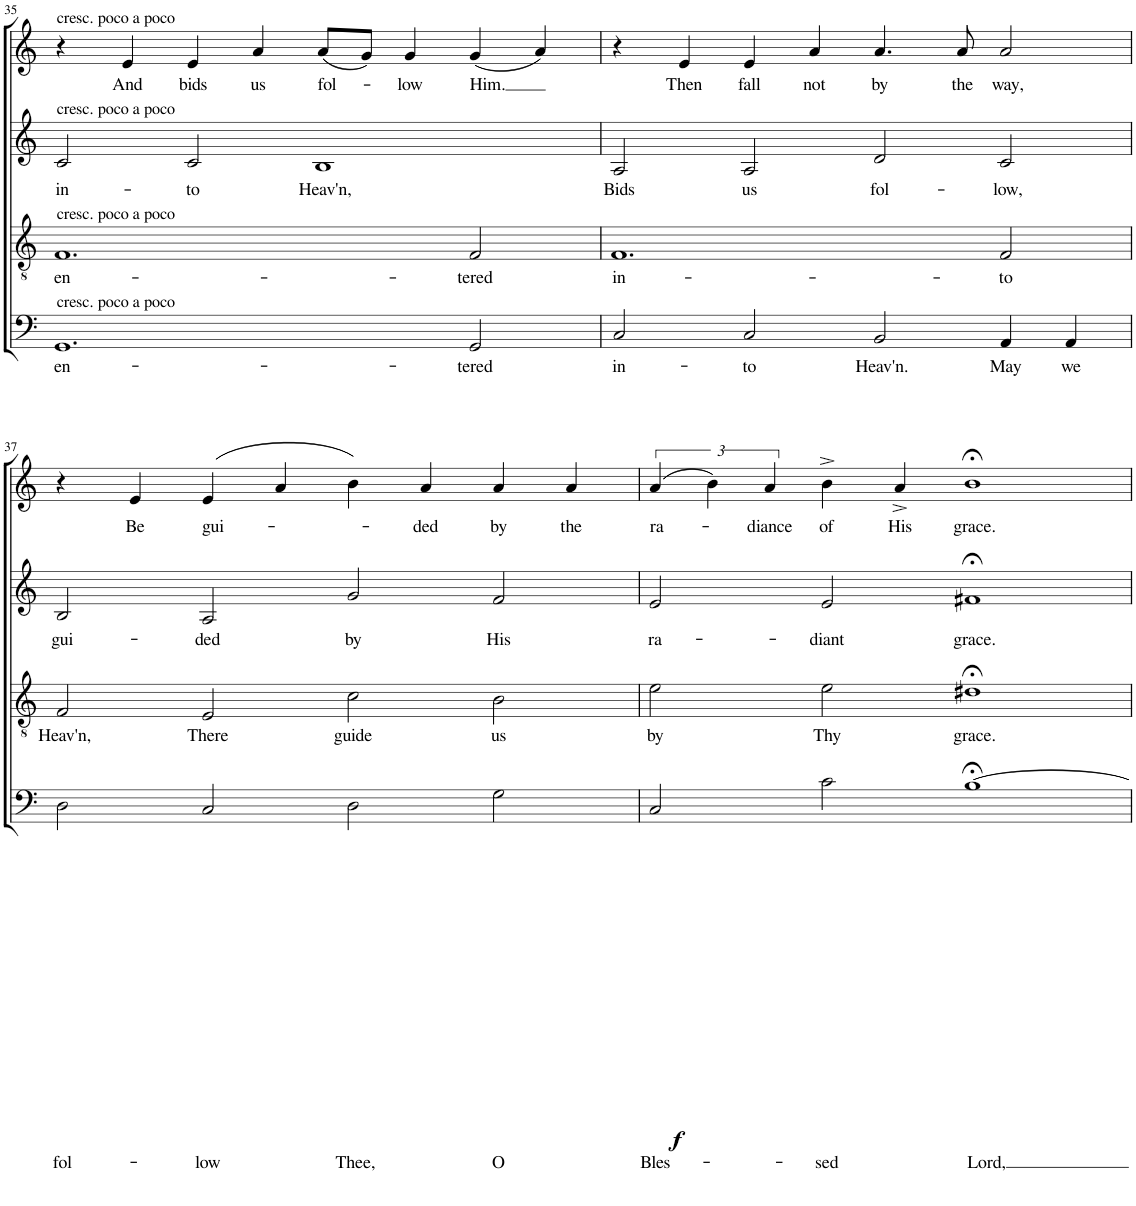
**kern	**text	**dynam	**kern	**text	**kern	**text	**kern	**text
*part4	*part4	*part4	*part3	*part3	*part2	*part2	*part1	*part1
*staff4	*staff4	*staff4	*staff3	*staff3	*staff2	*staff2	*staff1	*staff1
*I"BASS	*	*	*I"TENOR	*	*I"ALTO	*	*I"SOPRANO	*
!!LO:PB:g=z
*clefF4	*	*	*clefGv2	*	*clefG2	*	*clefG2	*
*	*	*	*Trd1c2	*	*	*	*	*
*k[]	*	*	*k[]	*	*k[]	*	*k[]	*
*M4/2	*	*	*M4/2	*	*M4/2	*	*M4/2	*
=35	=35	=35	=35	=35	=35	=35	=35	=35
!	!	!	!	!	!	!	!LO:TX:a:t=cresc. poco a poco	!
!	!	!	!	!	!LO:TX:a:t=cresc. poco a poco	!	!	!
!	!	!	!LO:TX:a:t=cresc. poco a poco	!	!	!	!	!
!LO:TX:a:t=cresc. poco a poco	!	!	!	!	!	!	!	!
!	!LO:LY:b	!	!	!LO:LY:b	!	!LO:LY:b	!	!
1.GG	en-	.	1.F	en-	2c/	in-	4r	.
!	!	!	!	!	!	!	!	!LO:LY:b
.	.	.	.	.	.	.	4e/	And
!	!	!	!	!	!	!LO:LY:b	!	!LO:LY:b
.	.	.	.	.	2c/	-to	4e/	bids
!	!	!	!	!	!	!	!	!LO:LY:b
.	.	.	.	.	.	.	4a/	us
!	!	!	!	!	!	!LO:LY:b	!	!LO:LY:b
.	.	.	.	.	1B	Heav'n,	(8a/L	fol-
.	.	.	.	.	.	.	8g/J)	.
!	!	!	!	!	!	!	!	!LO:LY:b
.	.	.	.	.	.	.	4g/	-low
!	!LO:LY:b	!	!	!LO:LY:b	!	!	!	!LO:LY:b
2GG/	-tered	.	2F/	-tered	.	.	(4g/	Him.
.	.	.	.	.	.	.	4a/)	.
=36	=36	=36	=36	=36	=36	=36	=36	=36
!	!LO:LY:b	!	!	!LO:LY:b	!	!LO:LY:b	!	!
2C/	in-	.	1.F	in-	2A/	Bids	4r	.
!	!	!	!	!	!	!	!	!LO:LY:b
.	.	.	.	.	.	.	4e/	Then
!	!LO:LY:b	!	!	!	!	!LO:LY:b	!	!LO:LY:b
2C/	-to	.	.	.	2A/	us	4e/	fall
!	!	!	!	!	!	!	!	!LO:LY:b
.	.	.	.	.	.	.	4a/	not
!	!LO:LY:b	!	!	!	!	!LO:LY:b	!	!LO:LY:b
2BB/	Heav'n.	.	.	.	2d/	fol-	4.a/	by
!	!	!	!	!	!	!	!	!LO:LY:b
.	.	.	.	.	.	.	8a/	the
!	!LO:LY:b	!	!	!LO:LY:b	!	!LO:LY:b	!	!LO:LY:b
4AA/	May	.	2F/	-to	2c/	-low,	2a/	way,
!	!LO:LY:b	!	!	!	!	!	!	!
4AA/	we	.	.	.	.	.	.	.
!!LO:LB:g=z
=37	=37	=37	=37	=37	=37	=37	=37	=37
!	!LO:LY:b	!	!	!LO:LY:b	!	!LO:LY:b	!	!
2D\	fol-	.	2F/	Heav'n,	2B/	gui-	4r	.
!	!	!	!	!	!	!	!	!LO:LY:b
.	.	.	.	.	.	.	4e/	Be
!	!LO:LY:b	!	!	!LO:LY:b	!	!LO:LY:b	!	!LO:LY:b
2C/	-low	.	2E/	There	2A/	-ded	(4e/	gui-
.	.	.	.	.	.	.	4a/	.
!	!LO:LY:b	!	!	!LO:LY:b	!	!LO:LY:b	!	!
2D\	Thee,	.	2c\	guide	2g/	by	4b\)	.
!	!	!	!	!	!	!	!	!LO:LY:b
.	.	.	.	.	.	.	4a/	-ded
!	!LO:LY:b	!	!	!LO:LY:b	!	!LO:LY:b	!	!LO:LY:b
2G\	O	.	2B\	us	2f/	His	4a/	by
!	!	!	!	!	!	!	!	!LO:LY:b
.	.	.	.	.	.	.	4a/	the
=38	=38	=38	=38	=38	=38	=38	=38	=38
!	!LO:LY:b	!LO:DY:b	!	!LO:LY:b	!	!LO:LY:b	!	!LO:LY:b
2C/	Bles-	f	2e\	by	2e/	ra-	(6a/	ra-
.	.	.	.	.	.	.	6b\)	.
!	!	!	!	!	!	!	!	!LO:LY:b
.	.	.	.	.	.	.	6a/	-diance
!	!LO:LY:b	!	!	!LO:LY:b	!	!LO:LY:b	!	!LO:LY:b
2c\	-sed	.	2e\	Thy	2e/	-diant	4b^\	of
!	!	!	!	!	!	!	!	!LO:LY:b
.	.	.	.	.	.	.	4a^/	His
!	!LO:LY:b	!	!	!LO:LY:b	!	!LO:LY:b	!	!LO:LY:b
[1B;<	Lord,	.	1d#X;<	grace.	1f#X;<	grace.	1b;<	grace.
=	=	=	=	=	=	=	=	=
*-	*-	*-	*-	*-	*-	*-	*-	*-
